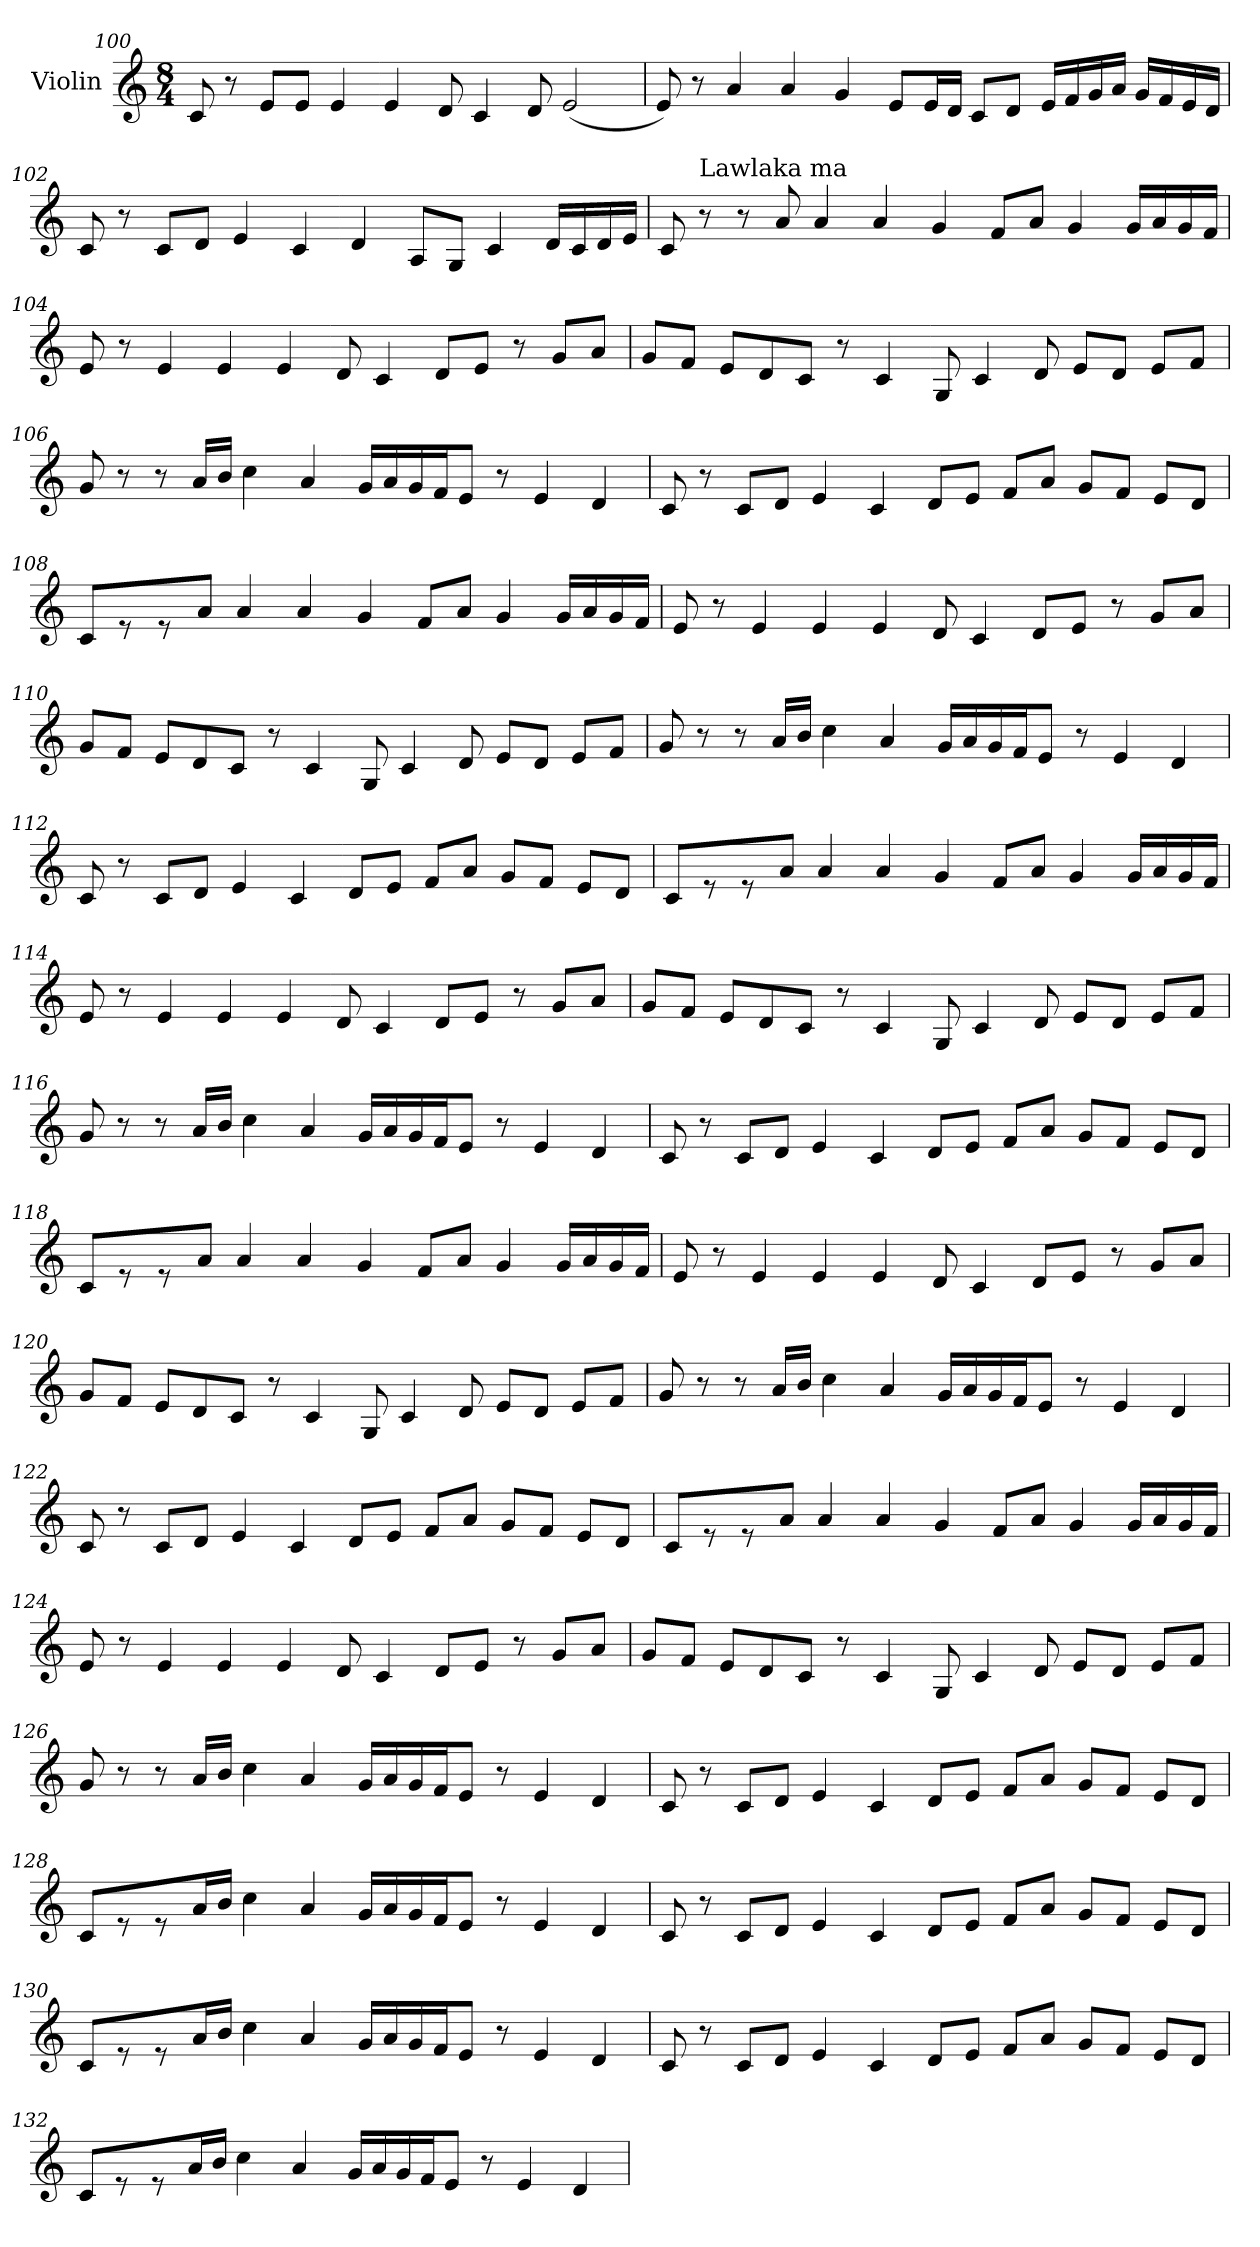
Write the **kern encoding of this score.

**kern
*part1
*staff1
*I"Violin
!!LO:LB:g=z
*clefG2
*k[]
*M8/4
=100
8c/
8r
8e/L
8e/J
4e/
4e/
8d/
4c/
8d/
(<2e/
=101
8e/)
8r
4a/
4a/
4g/
8e/L
16e/L
16d/JJ
8c/L
8d/J
16e/LL
16f/
16g/
16a/JJ
16g/LL
16f/
16e/
16d/JJ
!!LO:LB:g=z
=102
8c/
8r
8c/L
8d/J
4e/
4c/
4d/
8A/L
8G/J
4c/
16d/LL
16c/
16d/
16e/JJ
=103
8c/
!LO:TX:a:t=Lawlaka ma
8r
8r
8a/
4a/
4a/
4g/
8f/L
8a/J
4g/
16g/LL
16a/
16g/
16f/JJ
!!LO:LB:g=z
=104
8e/
8r
4e/
4e/
4e/
8d/
4c/
8d/L
8e/J
8r
8g/L
8a/J
=105
8g/L
8f/J
8e/L
8d/
8c/J
8r
4c/
8G/
4c/
8d/
8e/L
8d/J
8e/L
8f/J
!!LO:LB:g=z
=106
8g/
8r
8r
16a/LL
16b/JJ
4cc\
4a/
16g/LL
16a/
16g/
16f/J
8e/J
8r
4e/
4d/
=107
8c/
8r
8c/L
8d/J
4e/
4c/
8d/L
8e/J
8f/L
8a/J
8g/L
8f/J
8e/L
8d/J
!!LO:LB:g=z
=108
8c/L
8r
8r
8a/J
4a/
4a/
4g/
8f/L
8a/J
4g/
16g/LL
16a/
16g/
16f/JJ
=109
8e/
8r
4e/
4e/
4e/
8d/
4c/
8d/L
8e/J
8r
8g/L
8a/J
!!LO:PB:g=z
=110
8g/L
8f/J
8e/L
8d/
8c/J
8r
4c/
8G/
4c/
8d/
8e/L
8d/J
8e/L
8f/J
=111
8g/
8r
8r
16a/LL
16b/JJ
4cc\
4a/
16g/LL
16a/
16g/
16f/J
8e/J
8r
4e/
4d/
!!LO:LB:g=z
=112
8c/
8r
8c/L
8d/J
4e/
4c/
8d/L
8e/J
8f/L
8a/J
8g/L
8f/J
8e/L
8d/J
=113
8c/L
8r
8r
8a/J
4a/
4a/
4g/
8f/L
8a/J
4g/
16g/LL
16a/
16g/
16f/JJ
!!LO:LB:g=z
=114
8e/
8r
4e/
4e/
4e/
8d/
4c/
8d/L
8e/J
8r
8g/L
8a/J
=115
8g/L
8f/J
8e/L
8d/
8c/J
8r
4c/
8G/
4c/
8d/
8e/L
8d/J
8e/L
8f/J
!!LO:LB:g=z
=116
8g/
8r
8r
16a/LL
16b/JJ
4cc\
4a/
16g/LL
16a/
16g/
16f/J
8e/J
8r
4e/
4d/
=117
8c/
8r
8c/L
8d/J
4e/
4c/
8d/L
8e/J
8f/L
8a/J
8g/L
8f/J
8e/L
8d/J
!!LO:LB:g=z
=118
8c/L
8r
8r
8a/J
4a/
4a/
4g/
8f/L
8a/J
4g/
16g/LL
16a/
16g/
16f/JJ
=119
8e/
8r
4e/
4e/
4e/
8d/
4c/
8d/L
8e/J
8r
8g/L
8a/J
!!LO:LB:g=z
=120
8g/L
8f/J
8e/L
8d/
8c/J
8r
4c/
8G/
4c/
8d/
8e/L
8d/J
8e/L
8f/J
=121
8g/
8r
8r
16a/LL
16b/JJ
4cc\
4a/
16g/LL
16a/
16g/
16f/J
8e/J
8r
4e/
4d/
!!LO:LB:g=z
=122
8c/
8r
8c/L
8d/J
4e/
4c/
8d/L
8e/J
8f/L
8a/J
8g/L
8f/J
8e/L
8d/J
=123
8c/L
8r
8r
8a/J
4a/
4a/
4g/
8f/L
8a/J
4g/
16g/LL
16a/
16g/
16f/JJ
!!LO:LB:g=z
=124
8e/
8r
4e/
4e/
4e/
8d/
4c/
8d/L
8e/J
8r
8g/L
8a/J
=125
8g/L
8f/J
8e/L
8d/
8c/J
8r
4c/
8G/
4c/
8d/
8e/L
8d/J
8e/L
8f/J
!!LO:PB:g=z
=126
8g/
8r
8r
16a/LL
16b/JJ
4cc\
4a/
16g/LL
16a/
16g/
16f/J
8e/J
8r
4e/
4d/
=127
8c/
8r
8c/L
8d/J
4e/
4c/
8d/L
8e/J
8f/L
8a/J
8g/L
8f/J
8e/L
8d/J
!!LO:LB:g=z
=128
8c/L
8r
8r
16a/L
16b/JJ
4cc\
4a/
16g/LL
16a/
16g/
16f/J
8e/J
8r
4e/
4d/
=129
8c/
8r
8c/L
8d/J
4e/
4c/
8d/L
8e/J
8f/L
8a/J
8g/L
8f/J
8e/L
8d/J
!!LO:LB:g=z
=130
8c/L
8r
8r
16a/L
16b/JJ
4cc\
4a/
16g/LL
16a/
16g/
16f/J
8e/J
8r
4e/
4d/
=131
8c/
8r
8c/L
8d/J
4e/
4c/
8d/L
8e/J
8f/L
8a/J
8g/L
8f/J
8e/L
8d/J
!!LO:LB:g=z
=132
8c/L
8r
8r
16a/L
16b/JJ
4cc\
4a/
16g/LL
16a/
16g/
16f/J
8e/J
8r
4e/
4d/
=
*-
